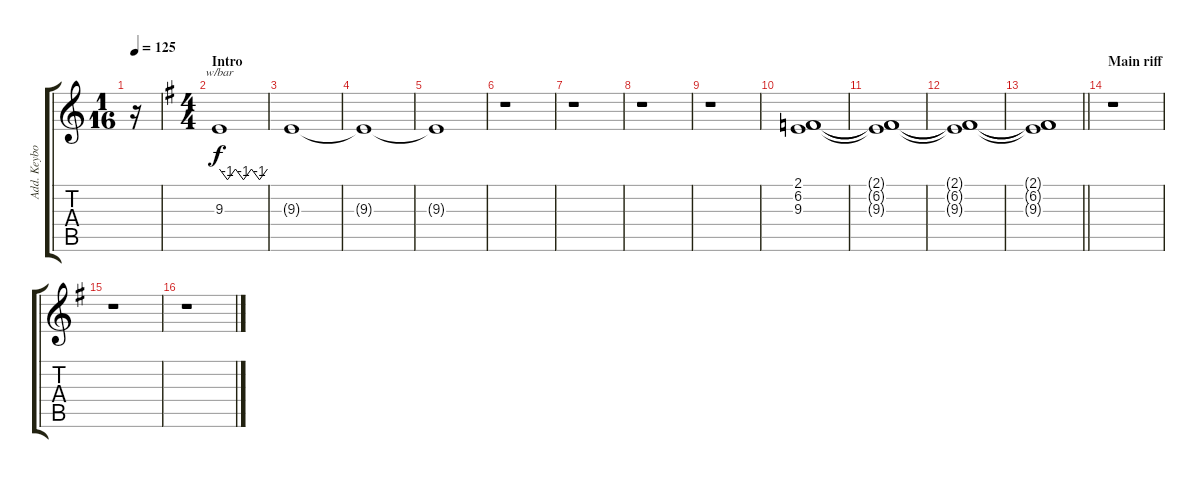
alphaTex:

\track ("Add. Keyboards/Strings" "Add. Keybo") {instrument stringensemble1}
\staff {score tabs}
\tuning (E4 B3 G3 D3 A2 E2) {hide}
\ts (1 16)
\tempo 125
\clef g2
\ks c
r.16{dy f volume 0 instrument stringensemble1} |
\ts (4 4)
\section ("" "Intro")
\ks eminor
9.3.1{tbe (custom default 0 0 10 -4 20 0 30 -4 40 0 50 -4 60 0) volume 13 instrument lead1square} |
9.3{t}.1 |
9.3{t}.1 |
9.3{t}.1 |
r.1 |
r.1 |
r.1 |
r.1{volume 0} |
(2.1 6.2 9.3).1{volume 13 instrument synthstrings1} |
(2.1{t} 6.2{t} 9.3{t}).1 |
(2.1{t} 6.2{t} 9.3{t}).1 |
\barLineRight lightlight
(2.1{t} 6.2{t} 9.3{t}).1 |
\section ("" "Main riff")
r.1 |
r.1 |
r.1
